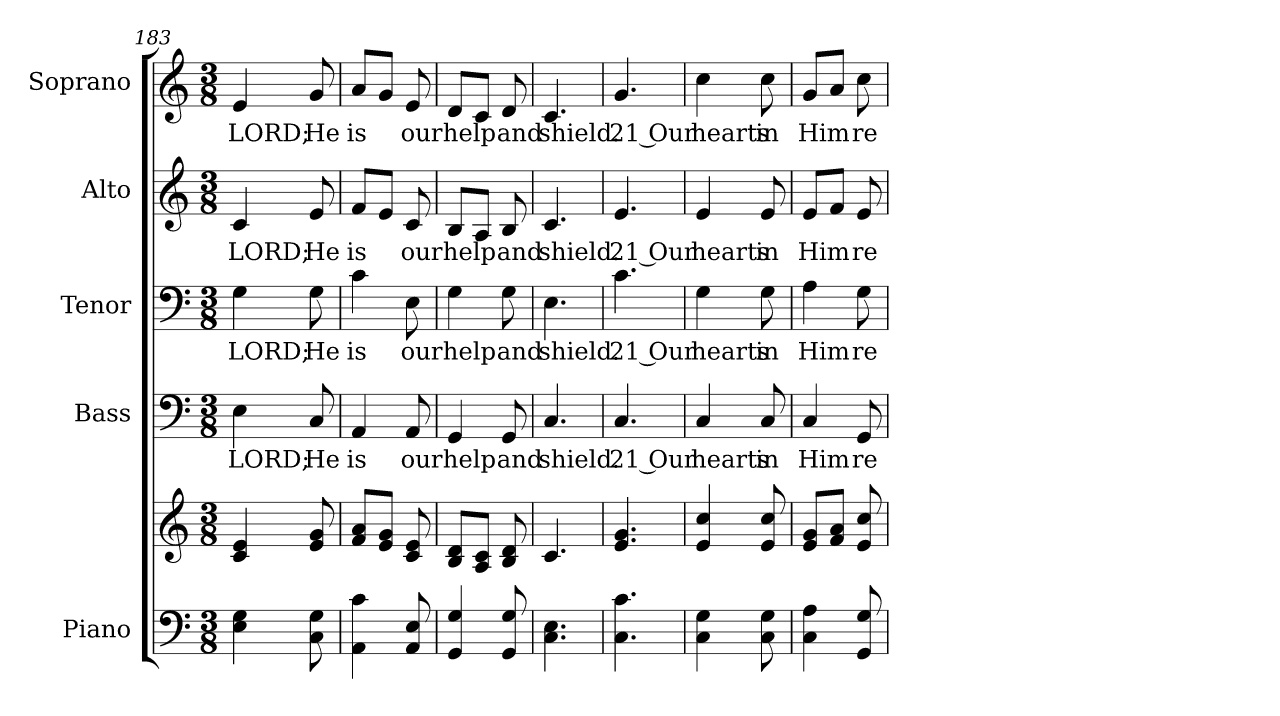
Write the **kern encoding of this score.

**kern	**kern	**kern	**text	**kern	**text	**kern	**text	**kern	**text
*part5	*part5	*part4	*part4	*part3	*part3	*part2	*part2	*part1	*part1
*staff6	*staff5	*staff4	*staff4	*staff3	*staff3	*staff2	*staff2	*staff1	*staff1
*I"Piano	*	*I"Bass	*	*I"Tenor	*	*I"Alto	*	*I"Soprano	*
*I'Pno.	*	*I'B.	*	*I'T.	*	*I'A.	*	*I'S.	*
!!LO:PB:g=z
*clefF4	*clefG2	*clefF4	*	*clefF4	*	*clefG2	*	*clefG2	*
*k[]	*k[]	*k[]	*	*k[]	*	*k[]	*	*k[]	*
*C:	*C:	*C:	*	*C:	*	*C:	*	*C:	*
*M3/8	*M3/8	*M3/8	*	*M3/8	*	*M3/8	*	*M3/8	*
=183	=183	=183	=183	=183	=183	=183	=183	=183	=183
!	!	!	!LO:LY:b:color=#000000	!	!	!	!	!	!
!	!	!	!	!	!LO:LY:b:color=#000000	!	!	!	!
!	!	!	!	!	!	!	!LO:LY:b:color=#000000	!	!
!	!	!	!	!	!	!	!	!	!LO:LY:b:color=#000000
4Ei\ 4Gi	4ci/ 4ei	4Ei\	LORD;	4Gi\	LORD;	4ci/	LORD;	4ei/	LORD;
!	!	!	!LO:LY:b:color=#000000	!	!	!	!	!	!
!	!	!	!	!	!LO:LY:b:color=#000000	!	!	!	!
!	!	!	!	!	!	!	!LO:LY:b:color=#000000	!	!
!	!	!	!	!	!	!	!	!	!LO:LY:b:color=#000000
8Ci\ 8Gi	8ei/ 8gi	8Ci/	He	8Gi\	He	8ei/	He	8gi/	He
=184	=184	=184	=184	=184	=184	=184	=184	=184	=184
!	!	!	!LO:LY:b:color=#000000	!	!	!	!	!	!
!	!	!	!	!	!LO:LY:b:color=#000000	!	!	!	!
!	!	!	!	!	!	!	!LO:LY:b:color=#000000	!	!
!	!	!	!	!	!	!	!	!	!LO:LY:b:color=#000000
4AAi\ 4ci	8fi/ 8aiL	4AAi/	is	4ci\	is	8fi/L	is	8ai/L	is
.	8ei/ 8giJ	.	.	.	.	8ei/J	.	8gi/J	.
!	!	!	!LO:LY:b:color=#000000	!	!	!	!	!	!
!	!	!	!	!	!LO:LY:b:color=#000000	!	!	!	!
!	!	!	!	!	!	!	!LO:LY:b:color=#000000	!	!
!	!	!	!	!	!	!	!	!	!LO:LY:b:color=#000000
8AAi/ 8Ei	8ci/ 8ei	8AAi/	our	8Ei\	our	8ci/	our	8ei/	our
=185	=185	=185	=185	=185	=185	=185	=185	=185	=185
!	!	!	!LO:LY:b:color=#000000	!	!	!	!	!	!
!	!	!	!	!	!LO:LY:b:color=#000000	!	!	!	!
!	!	!	!	!	!	!	!LO:LY:b:color=#000000	!	!
!	!	!	!	!	!	!	!	!	!LO:LY:b:color=#000000
4GGi/ 4Gi	8Bi/ 8diL	4GGi/	help	4Gi\	help	8Bi/L	help	8di/L	help
.	8Ai/ 8ciJ	.	.	.	.	8Ai/J	.	8ci/J	.
!	!	!	!LO:LY:b:color=#000000	!	!	!	!	!	!
!	!	!	!	!	!LO:LY:b:color=#000000	!	!	!	!
!	!	!	!	!	!	!	!LO:LY:b:color=#000000	!	!
!	!	!	!	!	!	!	!	!	!LO:LY:b:color=#000000
8GGi/ 8Gi	8Bi/ 8di	8GGi/	and	8Gi\	and	8Bi/	and	8di/	and
=186	=186	=186	=186	=186	=186	=186	=186	=186	=186
!	!	!	!LO:LY:b:color=#000000	!	!	!	!	!	!
!	!	!	!	!	!LO:LY:b:color=#000000	!	!	!	!
!	!	!	!	!	!	!	!LO:LY:b:color=#000000	!	!
!	!	!	!	!	!	!	!	!	!LO:LY:b:color=#000000
4.Ci\ 4.Ei	4.ci/	4.Ci/	shield.	4.Ei\	shield.	4.ci/	shield.	4.ci/	shield.
=187	=187	=187	=187	=187	=187	=187	=187	=187	=187
!	!	!	!LO:LY:b:color=#000000	!	!	!	!	!	!
!	!	!	!	!	!LO:LY:b:color=#000000	!	!	!	!
!	!	!	!	!	!	!	!LO:LY:b:color=#000000	!	!
!	!	!	!	!	!	!	!	!	!LO:LY:b:color=#000000
4.Ci\ 4.ci	4.ei/ 4.gi	4.Ci/	21 Our	4.ci\	21 Our	4.ei/	21 Our	4.gi/	21 Our
=188	=188	=188	=188	=188	=188	=188	=188	=188	=188
!	!	!	!LO:LY:b:color=#000000	!	!	!	!	!	!
!	!	!	!	!	!LO:LY:b:color=#000000	!	!	!	!
!	!	!	!	!	!	!	!LO:LY:b:color=#000000	!	!
!	!	!	!	!	!	!	!	!	!LO:LY:b:color=#000000
4Ci\ 4Gi	4ei/ 4cci	4Ci/	hearts	4Gi\	hearts	4ei/	hearts	4cci\	hearts
!	!	!	!LO:LY:b:color=#000000	!	!	!	!	!	!
!	!	!	!	!	!LO:LY:b:color=#000000	!	!	!	!
!	!	!	!	!	!	!	!LO:LY:b:color=#000000	!	!
!	!	!	!	!	!	!	!	!	!LO:LY:b:color=#000000
8Ci\ 8Gi	8ei/ 8cci	8Ci/	in	8Gi\	in	8ei/	in	8cci\	in
=189	=189	=189	=189	=189	=189	=189	=189	=189	=189
!	!	!	!LO:LY:b:color=#000000	!	!	!	!	!	!
!	!	!	!	!	!LO:LY:b:color=#000000	!	!	!	!
!	!	!	!	!	!	!	!LO:LY:b:color=#000000	!	!
!	!	!	!	!	!	!	!	!	!LO:LY:b:color=#000000
4Ci\ 4Ai	8ei/ 8giL	4Ci/	Him	4Ai\	Him	8ei/L	Him	8gi/L	Him
.	8fi/ 8aiJ	.	.	.	.	8fi/J	.	8ai/J	.
!	!	!	!LO:LY:b:color=#000000	!	!	!	!	!	!
!	!	!	!	!	!LO:LY:b:color=#000000	!	!	!	!
!	!	!	!	!	!	!	!LO:LY:b:color=#000000	!	!
!	!	!	!	!	!	!	!	!	!LO:LY:b:color=#000000
8GGi/ 8Gi	8ei/ 8cci	8GGi/	re-	8Gi\	re-	8ei/	re-	8cci\	re-
=	=	=	=	=	=	=	=	=	=
*-	*-	*-	*-	*-	*-	*-	*-	*-	*-
